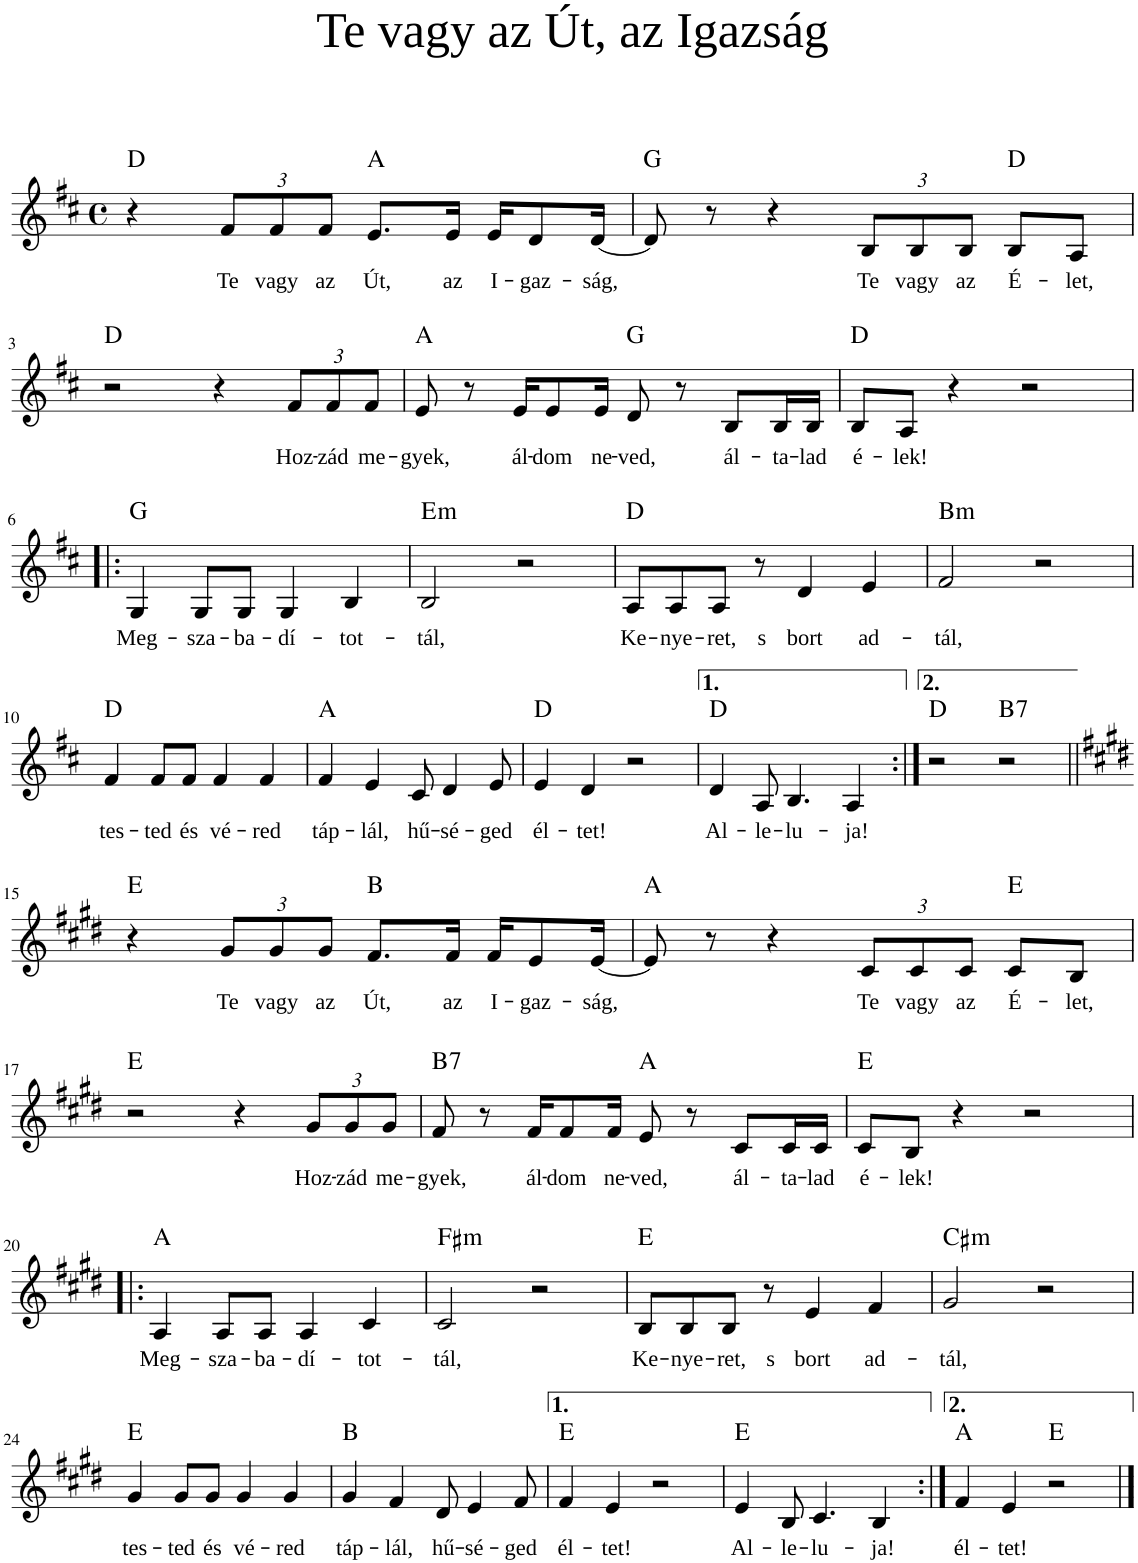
**kern	**text	**harte
*part1	*part1	*part1
*staff1	*staff1	*
*I"Piano	*	*
*I'Pno	*	*
*clefG2	*	*
*k[f#c#]	*	*
*M4/4	*	*
*met(c)	*	*
=1	=1	=1
!	!	!LO:H:kt=N.C.
4r	.	N
*Xbrackettup	*	*
!	!LO:LY:b	!
12f#/L	Te	.
!	!LO:LY:b	!
12f#/	vagy	.
!	!LO:LY:b	!
12f#/J	az	.
!	!LO:LY:b	!LO:H:kt=N.C.
8.e/L	Út,	N
!	!LO:LY:b	!
16e/Jk	az	.
!	!LO:LY:b	!
16e/KL	I-	.
!	!LO:LY:b	!
8d/	-gaz-	.
!	!LO:LY:b	!
[16d/Jk	-ság,	.
=2	=2	=2
!	!	!LO:H:kt=N.C.
8d/]	.	N
8r	.	.
4r	.	.
!	!LO:LY:b	!
12B/L	Te	.
!	!LO:LY:b	!
12B/	vagy	.
!	!LO:LY:b	!
12B/J	az	.
!	!LO:LY:b	!LO:H:kt=N.C.
8B/L	É-	N
!	!LO:LY:b	!
8A/J	-let,	.
!!LO:LB:g=z
=3	=3	=3
!	!	!LO:H:kt=N.C.
2r	.	N
4r	.	.
!	!LO:LY:b	!
12f#/L	Hoz-	.
!	!LO:LY:b	!
12f#/	-zád	.
!	!LO:LY:b	!
12f#/J	me-	.
=4	=4	=4
!	!LO:LY:b	!LO:H:kt=N.C.
8e/	-gyek,	N
8r	.	.
!	!LO:LY:b	!
16e/KL	ál-	.
!	!LO:LY:b	!
8e/	-dom	.
!	!LO:LY:b	!
16e/Jk	ne-	.
!	!LO:LY:b	!LO:H:kt=N.C.
8d/	-ved,	N
8r	.	.
!	!LO:LY:b	!
8B/L	ál-	.
!	!LO:LY:b	!
16B/L	-ta-	.
!	!LO:LY:b	!
16B/JJ	-lad	.
=5	=5	=5
!	!LO:LY:b	!LO:H:kt=N.C.
8B/L	é-	N
!	!LO:LY:b	!
8A/J	-lek!	.
4r	.	.
2r	.	.
!!LO:LB:g=z
=6!|:	=6!|:	=6!|:
!	!LO:LY:b	!LO:H:kt=N.C.
4G/	Meg-	N
!	!LO:LY:b	!
8G/L	-sza-	.
!	!LO:LY:b	!
8G/J	-ba-	.
!	!LO:LY:b	!
4G/	-dí-	.
!	!LO:LY:b	!
4B/	-tot-	.
=7	=7	=7
!	!LO:LY:b	!LO:H:kt=m
2B/	-tál,	E:min
2r	.	.
=8	=8	=8
!	!LO:LY:b	!LO:H:kt=N.C.
8A/L	Ke-	N
!	!LO:LY:b	!
8A/	-nye-	.
!	!LO:LY:b	!
8A/J	-ret,	.
!	!LO:LY:b	!
8r	s	.
!	!LO:LY:b	!
4d/	bort	.
!	!LO:LY:b	!
4e/	ad-	.
=9	=9	=9
!	!LO:LY:b	!LO:H:kt=m
2f#/	-tál,	B:min
2r	.	.
!!LO:LB:g=z
=10	=10	=10
!	!LO:LY:b	!LO:H:kt=N.C.
4f#/	tes-	N
!	!LO:LY:b	!
8f#/L	-ted	.
!	!LO:LY:b	!
8f#/J	és	.
!	!LO:LY:b	!
4f#/	vé-	.
!	!LO:LY:b	!
4f#/	-red	.
=11	=11	=11
!	!LO:LY:b	!LO:H:kt=N.C.
4f#/	táp-	N
!	!LO:LY:b	!
4e/	-lál,	.
!	!LO:LY:b	!
8c#/	hű-	.
!	!LO:LY:b	!
4d/	-sé-	.
!	!LO:LY:b	!
8e/	-ged	.
=12	=12	=12
!	!LO:LY:b	!LO:H:kt=N.C.
4e/	él-	N
!	!LO:LY:b	!
4d/	-tet!	.
2r	.	.
=13	=13	=13
!	!LO:LY:b	!LO:H:kt=N.C.
4d/	Al-	N
!	!LO:LY:b	!
8A/	-le-	.
!	!LO:LY:b	!
4.B/	-lu-	.
!	!LO:LY:b	!
4A/	-ja!	.
=14:|!	=14:|!	=14:|!
!	!	!LO:H:kt=N.C.
2r	.	N
!	!	!LO:H:kt=7
2r	.	B:7
!!LO:LB:g=z
=15||	=15||	=15||
*k[f#c#g#d#]	*	*
!	!	!LO:H:kt=N.C.
4r	.	N
!	!LO:LY:b	!
12g#/L	Te	.
!	!LO:LY:b	!
12g#/	vagy	.
!	!LO:LY:b	!
12g#/J	az	.
!	!LO:LY:b	!LO:H:kt=N.C.
8.f#/L	Út,	N
!	!LO:LY:b	!
16f#/Jk	az	.
!	!LO:LY:b	!
16f#/KL	I-	.
!	!LO:LY:b	!
8e/	-gaz-	.
!	!LO:LY:b	!
[16e/Jk	-ság,	.
=16	=16	=16
!	!	!LO:H:kt=N.C.
8e/]	.	N
8r	.	.
4r	.	.
!	!LO:LY:b	!
12c#/L	Te	.
!	!LO:LY:b	!
12c#/	vagy	.
!	!LO:LY:b	!
12c#/J	az	.
!	!LO:LY:b	!LO:H:kt=N.C.
8c#/L	É-	N
!	!LO:LY:b	!
8B/J	-let,	.
!!LO:LB:g=z
=17	=17	=17
!	!	!LO:H:kt=N.C.
2r	.	N
4r	.	.
!	!LO:LY:b	!
12g#/L	Hoz-	.
!	!LO:LY:b	!
12g#/	-zád	.
!	!LO:LY:b	!
12g#/J	me-	.
=18	=18	=18
!	!LO:LY:b	!LO:H:kt=7
8f#/	-gyek,	B:7
8r	.	.
!	!LO:LY:b	!
16f#/KL	ál-	.
!	!LO:LY:b	!
8f#/	-dom	.
!	!LO:LY:b	!
16f#/Jk	ne-	.
!	!LO:LY:b	!LO:H:kt=N.C.
8e/	-ved,	N
8r	.	.
!	!LO:LY:b	!
8c#/L	ál-	.
!	!LO:LY:b	!
16c#/L	-ta-	.
!	!LO:LY:b	!
16c#/JJ	-lad	.
=19	=19	=19
!	!LO:LY:b	!LO:H:kt=N.C.
8c#/L	é-	N
!	!LO:LY:b	!
8B/J	-lek!	.
4r	.	.
2r	.	.
!!LO:LB:g=z
=20!|:	=20!|:	=20!|:
!	!LO:LY:b	!LO:H:kt=N.C.
4A/	Meg-	N
!	!LO:LY:b	!
8A/L	-sza-	.
!	!LO:LY:b	!
8A/J	-ba-	.
!	!LO:LY:b	!
4A/	-dí-	.
!	!LO:LY:b	!
4c#/	-tot-	.
=21	=21	=21
!	!LO:LY:b	!LO:H:kt=m
2c#/	-tál,	F#:min
2r	.	.
=22	=22	=22
!	!LO:LY:b	!LO:H:kt=N.C.
8B/L	Ke-	N
!	!LO:LY:b	!
8B/	-nye-	.
!	!LO:LY:b	!
8B/J	-ret,	.
!	!LO:LY:b	!
8r	s	.
!	!LO:LY:b	!
4e/	bort	.
!	!LO:LY:b	!
4f#/	ad-	.
=23	=23	=23
!	!LO:LY:b	!LO:H:kt=m
2g#/	-tál,	C#:min
2r	.	.
!!LO:LB:g=z
=24	=24	=24
!	!LO:LY:b	!LO:H:kt=N.C.
4g#/	tes-	N
!	!LO:LY:b	!
8g#/L	-ted	.
!	!LO:LY:b	!
8g#/J	és	.
!	!LO:LY:b	!
4g#/	vé-	.
!	!LO:LY:b	!
4g#/	-red	.
=25	=25	=25
!	!LO:LY:b	!LO:H:kt=N.C.
4g#/	táp-	N
!	!LO:LY:b	!
4f#/	-lál,	.
!	!LO:LY:b	!
8d#/	hű-	.
!	!LO:LY:b	!
4e/	-sé-	.
!	!LO:LY:b	!
8f#/	-ged	.
=26	=26	=26
!	!LO:LY:b	!LO:H:kt=N.C.
4f#/	él-	N
!	!LO:LY:b	!
4e/	-tet!	.
2r	.	.
=27	=27	=27
!	!LO:LY:b	!LO:H:kt=N.C.
4e/	Al-	N
!	!LO:LY:b	!
8B/	-le-	.
!	!LO:LY:b	!
4.c#/	-lu-	.
!	!LO:LY:b	!
4B/	-ja!	.
=28:|!	=28:|!	=28:|!
!	!LO:LY:b	!LO:H:kt=N.C.
4f#/	él-	N
!	!LO:LY:b	!
4e/	-tet!	.
!	!	!LO:H:kt=N.C.
2r	.	N
==	==	==
*-	*-	*-
